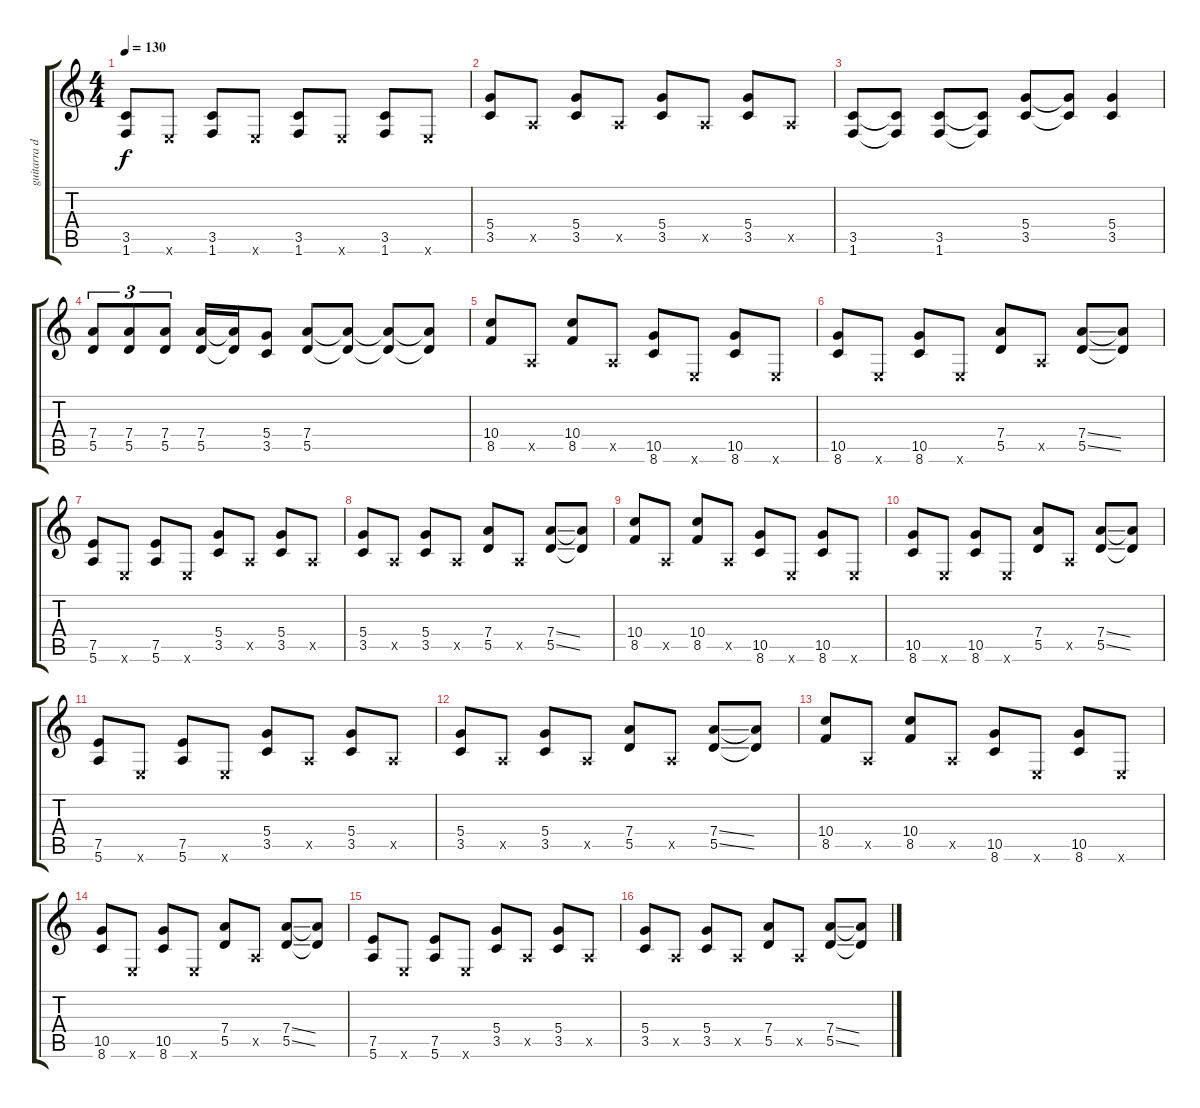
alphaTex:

\track ("guitarra dist." "guitarra d") {instrument overdrivenguitar}
\staff {score tabs}
\tuning (E4 B3 G3 D3 A2 E2) {hide}
\ts (4 4)
\tempo 130
\clef g2
\ks c
(3.5 1.6).8{dy f} 0.6{x}.8 (3.5 1.6).8 0.6{x}.8 (3.5 1.6).8 0.6{x}.8 (3.5 1.6).8 0.6{x}.8 |
(5.4 3.5).8 0.5{x}.8 (5.4 3.5).8 0.5{x}.8 (5.4 3.5).8 0.5{x}.8 (5.4 3.5).8 0.5{x}.8 |
(3.5 1.6).8 (3.5{t} 1.6{t}).8 (3.5 1.6).8 (3.5{t} 1.6{t}).8 (5.4 3.5).8 (5.4{t} 3.5{t}).8 (5.4 3.5).4 |
(7.4 5.5).8{tu (3 2)} (7.4 5.5).8{tu (3 2)} (7.4 5.5).8{tu (3 2)} (7.4 5.5).16 (7.4{t} 5.5{t}).16 (5.4 3.5).8 (7.4 5.5).8 (7.4{t} 5.5{t}).8 (7.4{t} 5.5{t}).8 (7.4{t} 5.5{t}).8 |
(10.4 8.5).8 0.5{x}.8 (10.4 8.5).8 0.5{x}.8 (10.5 8.6).8 0.6{x}.8 (10.5 8.6).8 0.6{x}.8 |
(10.5 8.6).8 0.6{x}.8 (10.5 8.6).8 0.6{x}.8 (7.4 5.5).8 0.5{x}.8 (7.4{ss} 5.5{ss}).8 (7.4{t} 5.5{t}).8 |
(7.5 5.6).8 0.6{x}.8 (7.5 5.6).8 0.6{x}.8 (5.4 3.5).8 0.5{x}.8 (5.4 3.5).8 0.5{x}.8 |
(5.4 3.5).8 0.5{x}.8 (5.4 3.5).8 0.5{x}.8 (7.4 5.5).8 0.5{x}.8 (7.4{ss} 5.5{ss}).8 (7.4{t} 5.5{t}).8 |
(10.4 8.5).8 0.5{x}.8 (10.4 8.5).8 0.5{x}.8 (10.5 8.6).8 0.6{x}.8 (10.5 8.6).8 0.6{x}.8 |
(10.5 8.6).8 0.6{x}.8 (10.5 8.6).8 0.6{x}.8 (7.4 5.5).8 0.5{x}.8 (7.4{ss} 5.5{ss}).8 (7.4{t} 5.5{t}).8 |
(7.5 5.6).8 0.6{x}.8 (7.5 5.6).8 0.6{x}.8 (5.4 3.5).8 0.5{x}.8 (5.4 3.5).8 0.5{x}.8 |
(5.4 3.5).8 0.5{x}.8 (5.4 3.5).8 0.5{x}.8 (7.4 5.5).8 0.5{x}.8 (7.4{ss} 5.5{ss}).8 (7.4{t} 5.5{t}).8 |
(10.4 8.5).8 0.5{x}.8 (10.4 8.5).8 0.5{x}.8 (10.5 8.6).8 0.6{x}.8 (10.5 8.6).8 0.6{x}.8 |
(10.5 8.6).8 0.6{x}.8 (10.5 8.6).8 0.6{x}.8 (7.4 5.5).8 0.5{x}.8 (7.4{ss} 5.5{ss}).8 (7.4{t} 5.5{t}).8 |
(7.5 5.6).8 0.6{x}.8 (7.5 5.6).8 0.6{x}.8 (5.4 3.5).8 0.5{x}.8 (5.4 3.5).8 0.5{x}.8 |
(5.4 3.5).8 0.5{x}.8 (5.4 3.5).8 0.5{x}.8 (7.4 5.5).8 0.5{x}.8 (7.4{ss} 5.5{ss}).8 (7.4{t} 5.5{t}).8
